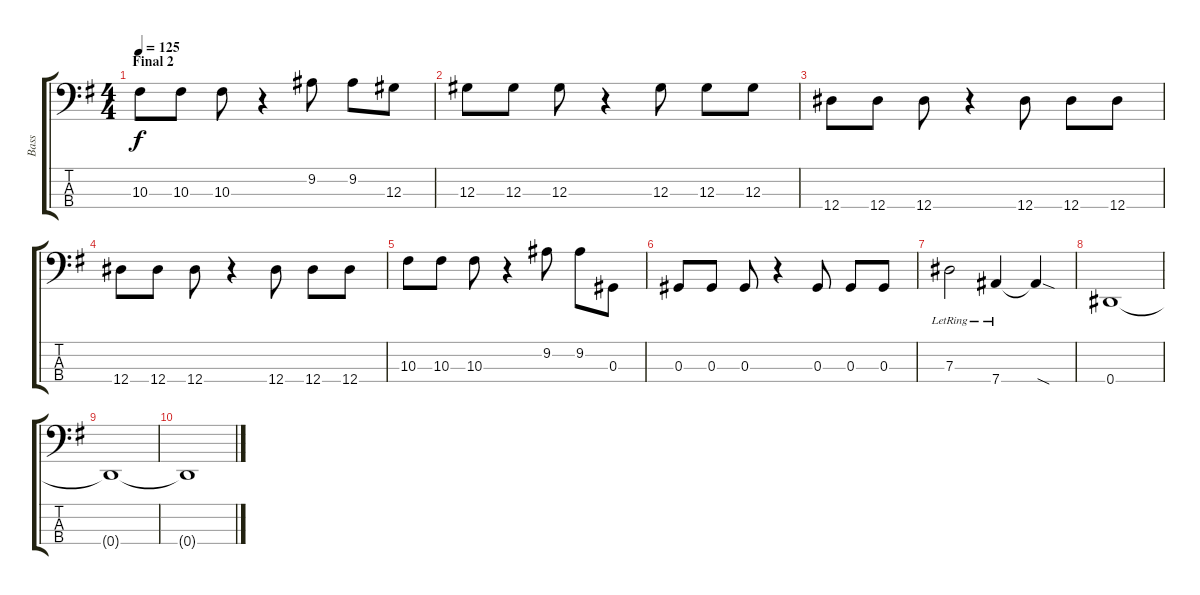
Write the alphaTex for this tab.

\track ("Bass" "Bass") {instrument electricbasspick}
\staff {score tabs}
\tuning (Gb2 Db2 Ab1 Eb1) {hide}
\ts (4 4)
\section ("" "Final 2")
\tempo 125
\clef f4
\ks g
10.3.8{dy f} 10.3.8 10.3.8 r.4 9.2.8 9.2.8 12.3.8 |
12.3.8 12.3.8 12.3.8 r.4 12.3.8 12.3.8 12.3.8 |
12.4.8 12.4.8 12.4.8 r.4 12.4.8 12.4.8 12.4.8 |
12.4.8 12.4.8 12.4.8 r.4 12.4.8 12.4.8 12.4.8 |
10.3.8 10.3.8 10.3.8 r.4 9.2.8 9.2.8 0.3.8 |
0.3.8 0.3.8 0.3.8 r.4 0.3.8 0.3.8 0.3.8 |
7.3{lr}.2 7.4{lr}.4 7.4{sod t}.4 |
0.4.1 |
0.4{t}.1 |
0.4{t}.1
